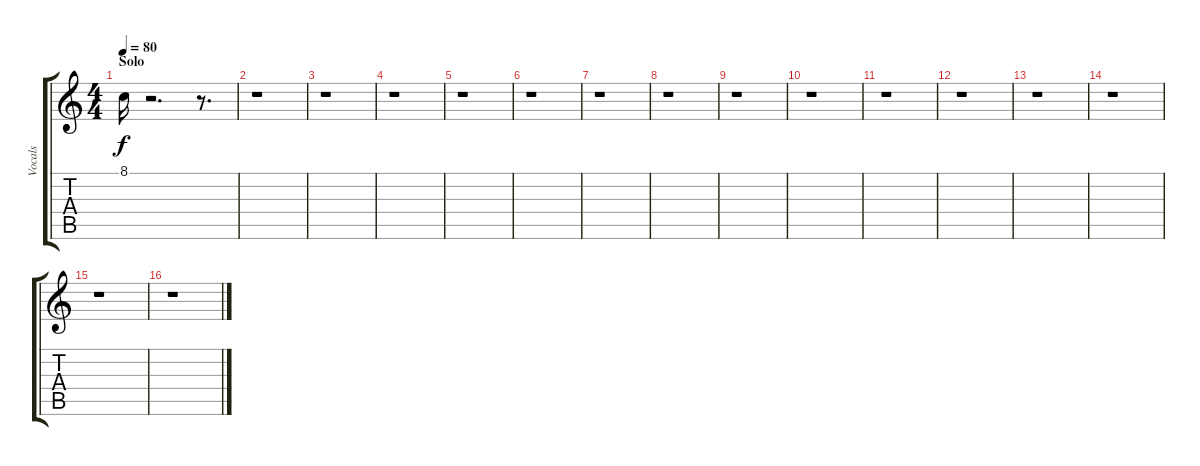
\track ("Vocals" "Vocals") {instrument fx5brightness}
\staff {score tabs}
\tuning (E4 B3 G3 D3 A2 E2) {hide}
\ts (4 4)
\section ("" "Solo")
\tempo 80
\clef g2
\ks c
8.1{t}.16{dy f} r.2{d} r.8{d} |
r.1 |
r.1 |
r.1 |
r.1 |
r.1 |
r.1 |
r.1 |
r.1 |
r.1 |
r.1 |
r.1 |
r.1 |
r.1 |
r.1 |
r.1
